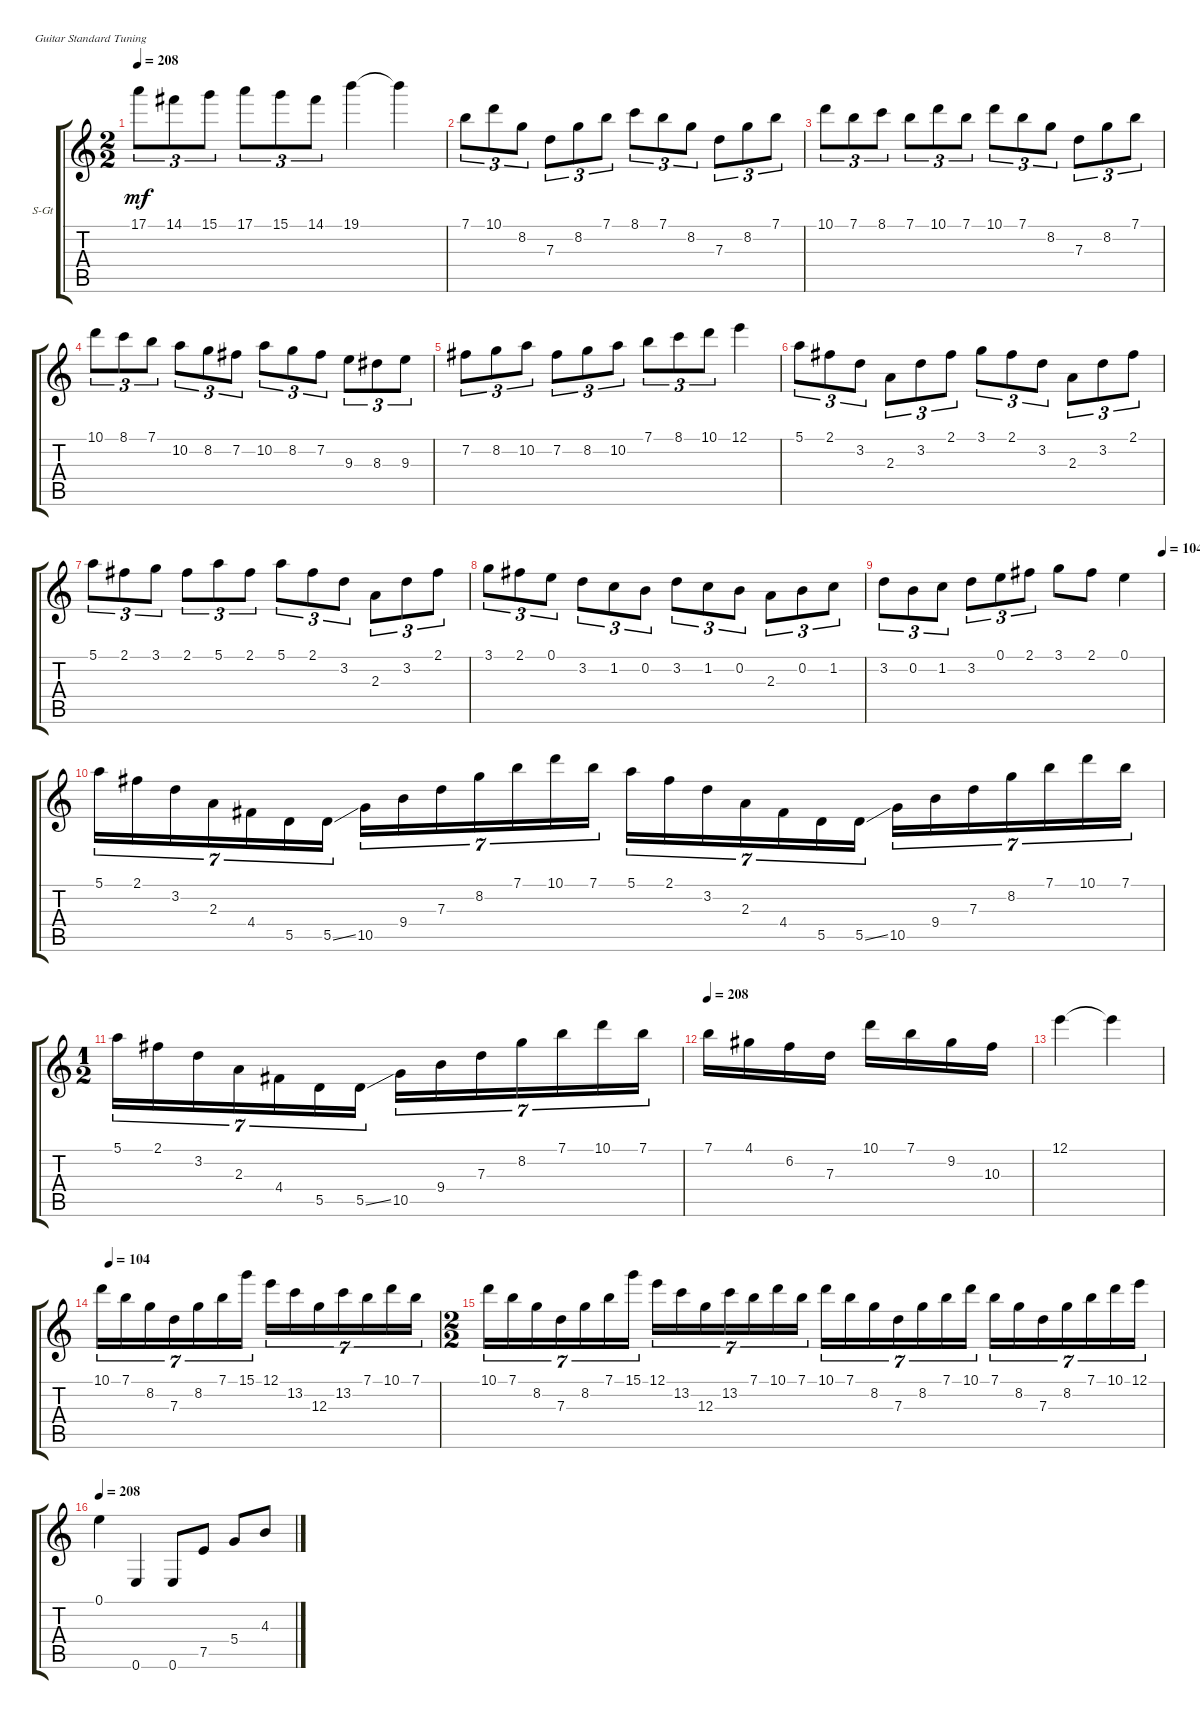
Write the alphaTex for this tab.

\defaultSystemsLayout 4
\bracketExtendMode groupsimilarinstruments
\firstSystemTrackNameOrientation horizontal
\otherSystemsTrackNameOrientation horizontal
\track ("Steel Guitar" "S-Gt") {instrument acousticguitarsteel}
\staff {score tabs}
\tuning (E4 B3 G3 D3 A2 E2)
\ts (2 2)
\tempo 208
\clef g2
\ks c
17.1.8{tu (3 2) dy mf} 14.1.8{tu (3 2)} 15.1.8{tu (3 2)} 17.1.8{tu (3 2)} 15.1.8{tu (3 2)} 14.1.8{tu (3 2)} 19.1.4 19.1{t}.4 |
7.1.8{tu (3 2)} 10.1.8{tu (3 2)} 8.2.8{tu (3 2)} 7.3.8{tu (3 2)} 8.2.8{tu (3 2)} 7.1.8{tu (3 2)} 8.1.8{tu (3 2)} 7.1.8{tu (3 2)} 8.2.8{tu (3 2)} 7.3.8{tu (3 2)} 8.2.8{tu (3 2)} 7.1.8{tu (3 2)} |
10.1.8{tu (3 2)} 7.1.8{tu (3 2)} 8.1.8{tu (3 2)} 7.1.8{tu (3 2)} 10.1.8{tu (3 2)} 7.1.8{tu (3 2)} 10.1.8{tu (3 2)} 7.1.8{tu (3 2)} 8.2.8{tu (3 2)} 7.3.8{tu (3 2)} 8.2.8{tu (3 2)} 7.1.8{tu (3 2)} |
10.1.8{tu (3 2)} 8.1.8{tu (3 2)} 7.1.8{tu (3 2)} 10.2.8{tu (3 2)} 8.2.8{tu (3 2)} 7.2.8{tu (3 2)} 10.2.8{tu (3 2)} 8.2.8{tu (3 2)} 7.2.8{tu (3 2)} 9.3.8{tu (3 2)} 8.3.8{tu (3 2)} 9.3.8{tu (3 2)} |
7.2.8{tu (3 2)} 8.2.8{tu (3 2)} 10.2.8{tu (3 2)} 7.2.8{tu (3 2)} 8.2.8{tu (3 2)} 10.2.8{tu (3 2)} 7.1.8{tu (3 2)} 8.1.8{tu (3 2)} 10.1.8{tu (3 2)} 12.1.4 |
5.1.8{tu (3 2)} 2.1.8{tu (3 2)} 3.2.8{tu (3 2)} 2.3.8{tu (3 2)} 3.2.8{tu (3 2)} 2.1.8{tu (3 2)} 3.1.8{tu (3 2)} 2.1.8{tu (3 2)} 3.2.8{tu (3 2)} 2.3.8{tu (3 2)} 3.2.8{tu (3 2)} 2.1.8{tu (3 2)} |
5.1.8{tu (3 2)} 2.1.8{tu (3 2)} 3.1.8{tu (3 2)} 2.1.8{tu (3 2)} 5.1.8{tu (3 2)} 2.1.8{tu (3 2)} 5.1.8{tu (3 2)} 2.1.8{tu (3 2)} 3.2.8{tu (3 2)} 2.3.8{tu (3 2)} 3.2.8{tu (3 2)} 2.1.8{tu (3 2)} |
3.1.8{tu (3 2)} 2.1.8{tu (3 2)} 0.1.8{tu (3 2)} 3.2.8{tu (3 2)} 1.2.8{tu (3 2)} 0.2.8{tu (3 2)} 3.2.8{tu (3 2)} 1.2.8{tu (3 2)} 0.2.8{tu (3 2)} 2.3.8{tu (3 2)} 0.2.8{tu (3 2)} 1.2.8{tu (3 2)} |
\tempo (104 1)
3.2.8{tu (3 2)} 0.2.8{tu (3 2)} 1.2.8{tu (3 2)} 3.2.8{tu (3 2)} 0.1.8{tu (3 2)} 2.1.8{tu (3 2)} 3.1.8 2.1.8 0.1.4 |
5.1.16{tu (7 4)} 2.1.16{tu (7 4)} 3.2.16{tu (7 4)} 2.3.16{tu (7 4)} 4.4.16{tu (7 4)} 5.5.16{tu (7 4)} 5.5{ss}.16{tu (7 4)} 10.5.16{tu (7 4)} 9.4.16{tu (7 4)} 7.3.16{tu (7 4)} 8.2.16{tu (7 4)} 7.1.16{tu (7 4)} 10.1.16{tu (7 4)} 7.1.16{tu (7 4)} 5.1.16{tu (7 4)} 2.1.16{tu (7 4)} 3.2.16{tu (7 4)} 2.3.16{tu (7 4)} 4.4.16{tu (7 4)} 5.5.16{tu (7 4)} 5.5{ss}.16{tu (7 4)} 10.5.16{tu (7 4)} 9.4.16{tu (7 4)} 7.3.16{tu (7 4)} 8.2.16{tu (7 4)} 7.1.16{tu (7 4)} 10.1.16{tu (7 4)} 7.1.16{tu (7 4)} |
\ts (1 2)
5.1.16{tu (7 4)} 2.1.16{tu (7 4)} 3.2.16{tu (7 4)} 2.3.16{tu (7 4)} 4.4.16{tu (7 4)} 5.5.16{tu (7 4)} 5.5{ss}.16{tu (7 4)} 10.5.16{tu (7 4)} 9.4.16{tu (7 4)} 7.3.16{tu (7 4)} 8.2.16{tu (7 4)} 7.1.16{tu (7 4)} 10.1.16{tu (7 4)} 7.1.16{tu (7 4)} |
\tempo 208
7.1.16 4.1.16 6.2.16 7.3.16 10.1.16 7.1.16 9.2.16 10.3.16 |
12.1.4 12.1{t}.4 |
\tempo (104 0.025)
10.1.16{tu (7 4)} 7.1.16{tu (7 4)} 8.2.16{tu (7 4)} 7.3.16{tu (7 4)} 8.2.16{tu (7 4)} 7.1.16{tu (7 4)} 15.1.16{tu (7 4)} 12.1.16{tu (7 4)} 13.2.16{tu (7 4)} 12.3.16{tu (7 4)} 13.2.16{tu (7 4)} 7.1.16{tu (7 4)} 10.1.16{tu (7 4)} 7.1.16{tu (7 4)} |
\ts (2 2)
10.1.16{tu (7 4)} 7.1.16{tu (7 4)} 8.2.16{tu (7 4)} 7.3.16{tu (7 4)} 8.2.16{tu (7 4)} 7.1.16{tu (7 4)} 15.1.16{tu (7 4)} 12.1.16{tu (7 4)} 13.2.16{tu (7 4)} 12.3.16{tu (7 4)} 13.2.16{tu (7 4)} 7.1.16{tu (7 4)} 10.1.16{tu (7 4)} 7.1.16{tu (7 4)} 10.1.16{tu (7 4)} 7.1.16{tu (7 4)} 8.2.16{tu (7 4)} 7.3.16{tu (7 4)} 8.2.16{tu (7 4)} 7.1.16{tu (7 4)} 10.1.16{tu (7 4)} 7.1.16{tu (7 4)} 8.2.16{tu (7 4)} 7.3.16{tu (7 4)} 8.2.16{tu (7 4)} 7.1.16{tu (7 4)} 10.1.16{tu (7 4)} 12.1.16{tu (7 4)} |
\tempo (208 0.00625)
0.1.4 0.6.4 0.6.8 7.5.8 5.4.8 4.3.8
